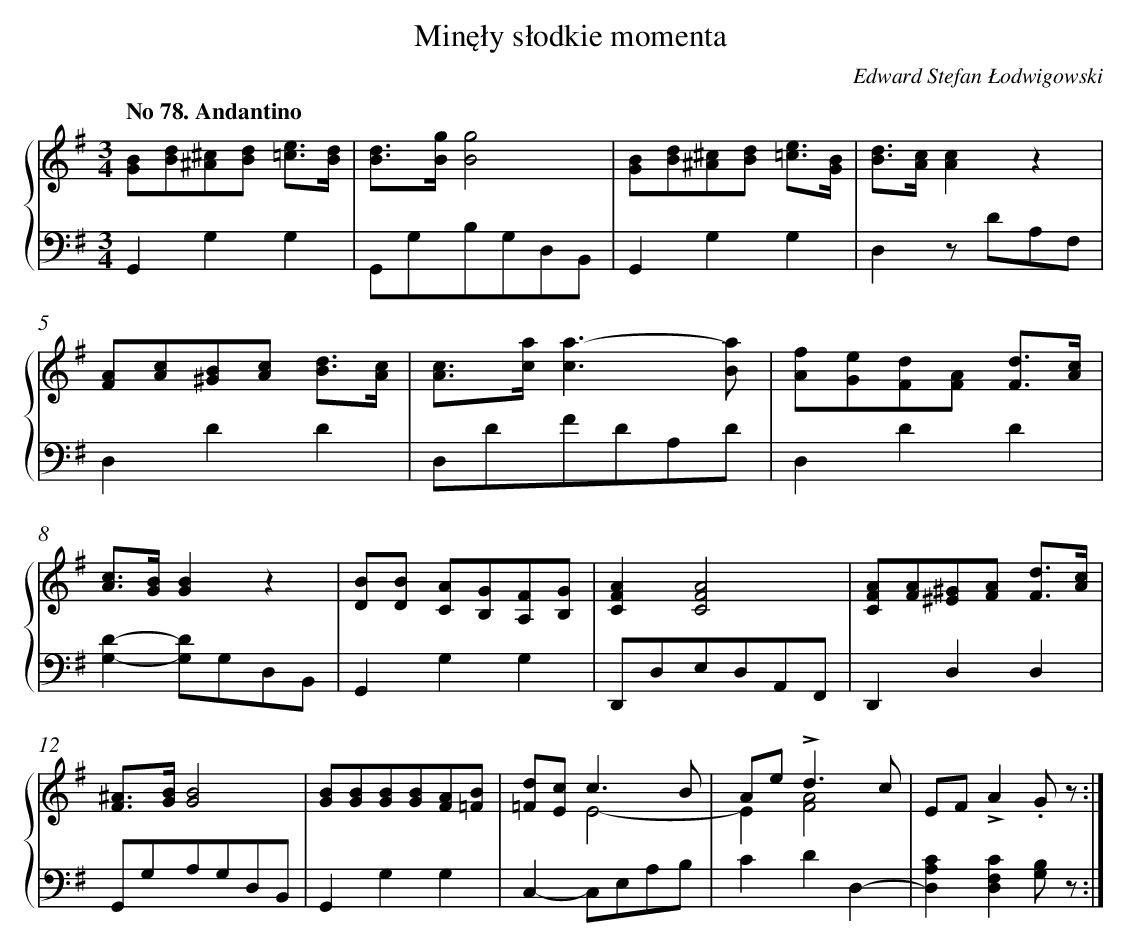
X:1
T: Minęły słodkie momenta
C: Edward Stefan Łodwigowski
L: 1/8
M: 3/4
Q: "No 78. Andantino"
%%staves {1 2}
V: 1 clef=treble
V: 2 clef=bass
K: G
[V:1] [BG][dB][^c^A][dB] [e3/=c3/][d/B/] |
[V:2] G,,2G,2G,2 |
[V:1] [dB]>[gB][g4B4] |
[V:2] G,,G,B,G,D,B,, |
[V:1] [BG][dB][^c^A][dB] [e3/=c3/][B/G/] |
[V:2] G,,2G,2G,2 |
[V:1] [dB]>[cA][c2A2]z2 |
[V:2] D,2z DA,F, |
[V:1] [AF][cA][B^G][cA] [d3/B3/][c/A/] |
[V:2] D,2D2D2 |
[V:1] [cA]>[ac][a3-c3][aB] |
[V:2] D,DFDA,D |
[V:1] [fA][eG][dF][AF] [d3/F3/][c/A/] |
[V:2] D,2D2D2 |
[V:1] [cA]>[BG][B2G2]z2 |
[V:2] [D2G,2]-[DG,]G,D,B,, |
[V:1] [BD][BD] [AC][GB,][FA,][GB,] |
[V:2] G,,2G,2G,2 |
[V:1] [A2F2C2][A4F4C4] |
[V:2] D,,D,E,D,A,,F,, |
[V:1] [AFC][AF][^G^E][AF] [d3/F3/][c/A/] |
[V:2] D,,2D,2D,2 |
[V:1] [^AF]>[BG][B4G4] |
[V:2] G,,G,A,G,D,B,, |
[V:1] [BG][BG][BG][BG][AF][B=F] |
[V:2] G,,2G,2G,2 |
[V:1] [d=F][c2E2]<c2B & x2E4- |
[V:2] C,2-C,E,A,B, |
[V:1] Ae2<!accent!d2c & E2[A4F4] |
[V:2] C2D2D,2- |
[V:1] EF!accent!A2.G z :|]
[V:2] [C2A,2D,2][C2F,2D,2][B,G,] z :|]
